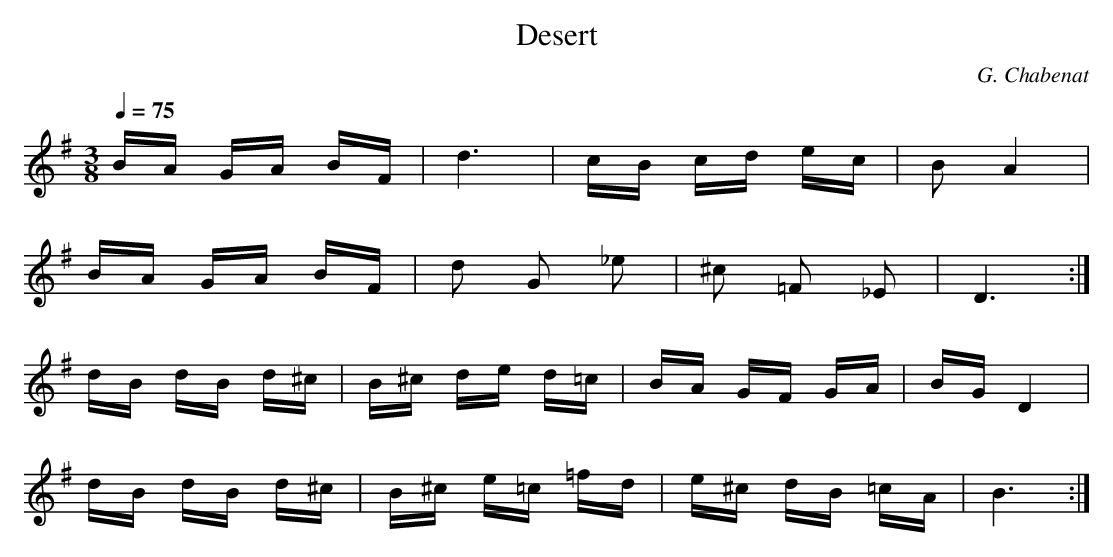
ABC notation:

X:1
T:Desert
C:G. Chabenat
Q:1/4=75
M:3/8
K:G
BA GA BF |d6 |cB cd ec |B2 A4 |
BA GA BF |d2 G2 _e2 |^c2 =F2 _E2 |D6 :|
dB dB d^c |B^c de d=c |BA GF GA |BG D4 |
dB dB d^c |B^c e=c =fd |e^c dB =cA |B6 :|
